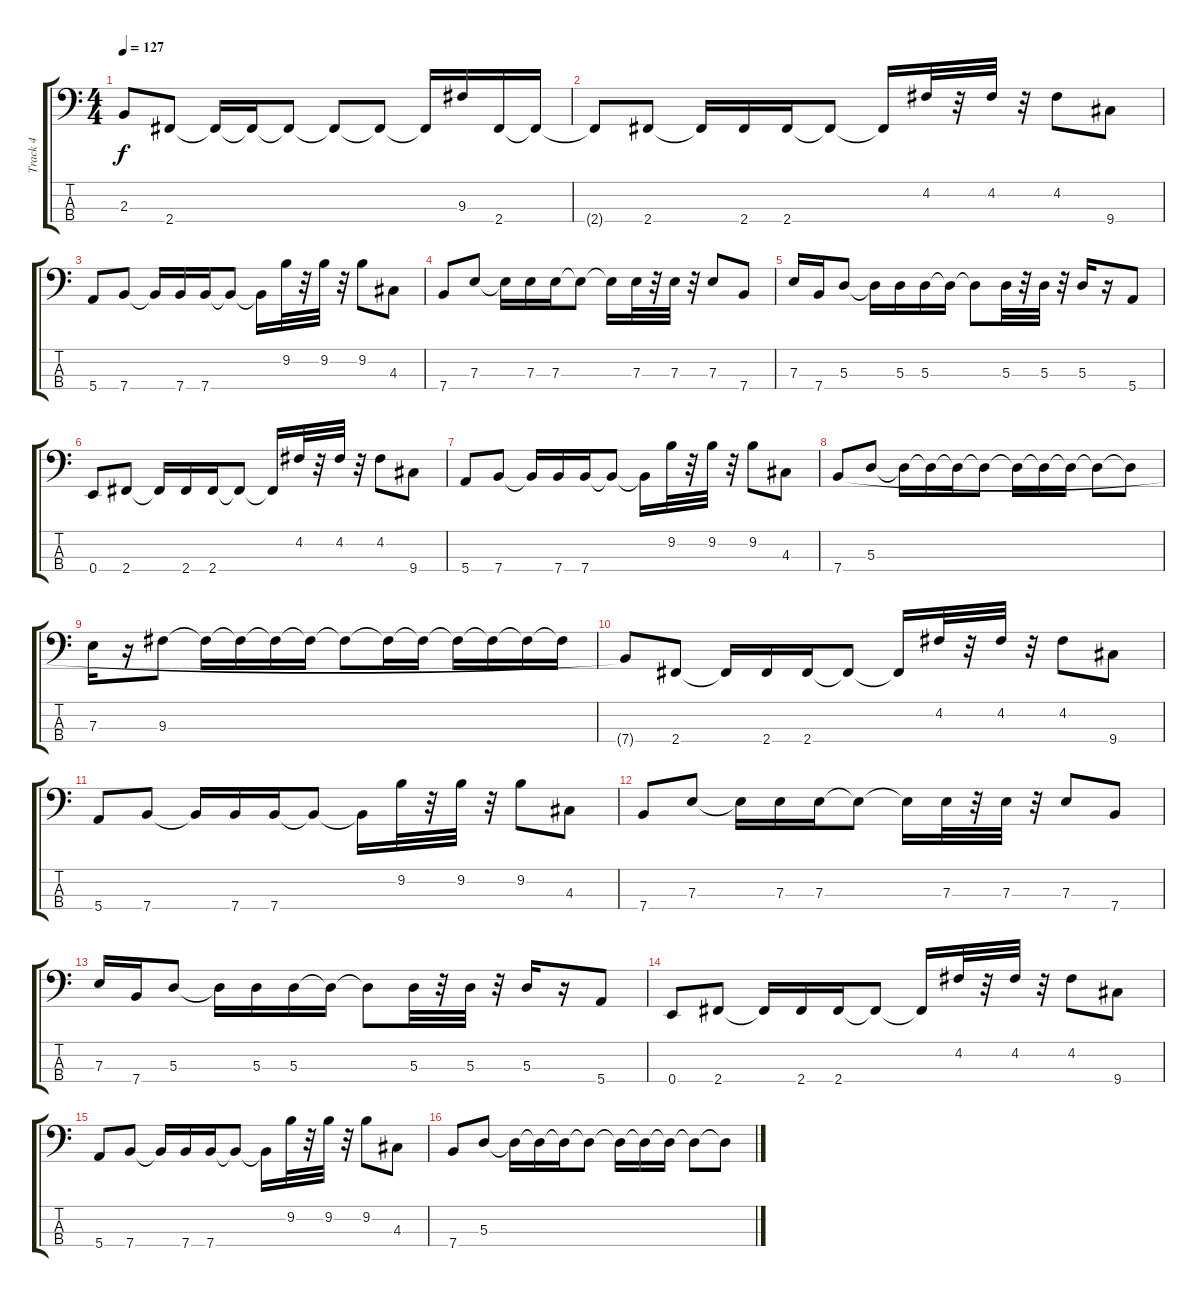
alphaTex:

\track ("Track 4" "Track 4") {instrument electricbassfinger}
\staff {score tabs}
\tuning (G2 D2 A1 E1) {hide}
\ts (4 4)
\tempo 127
\clef f4
\ks c
2.3.8{dy f} 2.4.8 2.4{t}.16 2.4{t}.16 2.4{t}.8 2.4{t}.8 2.4{t}.8 2.4{t}.16 9.3.16 2.4.16 2.4{t}.16 |
2.4{t}.8 2.4.8 2.4{t}.16 2.4.16 2.4.16 2.4{t}.8 2.4{t}.16 4.2.32 r.32 4.2.32 r.32 4.2.8 9.4.8 |
5.4.8 7.4.8 7.4{t}.16 7.4.16 7.4.16 7.4{t}.8 7.4{t}.16 9.2.32 r.32 9.2.32 r.32 9.2.8 4.3.8 |
7.4.8 7.3.8 7.3{t}.16 7.3.16 7.3.16 7.3{t}.8 7.3{t}.16 7.3.32 r.32 7.3.32 r.32 7.3.8 7.4.8 |
7.3.16 7.4.16 5.3.8 5.3{t}.16 5.3.16 5.3.16 5.3{t}.16 5.3{t}.8 5.3.32 r.32 5.3.32 r.32 5.3.16 r.16 5.4.8 |
0.4.8 2.4.8 2.4{t}.16 2.4.16 2.4.16 2.4{t}.8 2.4{t}.16 4.2.32 r.32 4.2.32 r.32 4.2.8 9.4.8 |
5.4.8 7.4.8 7.4{t}.16 7.4.16 7.4.16 7.4{t}.8 7.4{t}.16 9.2.32 r.32 9.2.32 r.32 9.2.8 4.3.8 |
7.4.8 5.3.8 5.3{t}.16 5.3{t}.16 5.3{t}.16 5.3{t}.8 5.3{t}.16 5.3{t}.16 5.3{t}.16 5.3{t}.8 5.3{t}.8 |
7.3.16 r.16 9.3.8 9.3{t}.16 9.3{t}.16 9.3{t}.16 9.3{t}.16 9.3{t}.8 9.3{t}.16 9.3{t}.16 9.3{t}.16 9.3{t}.16 9.3{t}.16 9.3{t}.16 |
7.4{t}.8 2.4.8 2.4{t}.16 2.4.16 2.4.16 2.4{t}.8 2.4{t}.16 4.2.32 r.32 4.2.32 r.32 4.2.8 9.4.8 |
5.4.8 7.4.8 7.4{t}.16 7.4.16 7.4.16 7.4{t}.8 7.4{t}.16 9.2.32 r.32 9.2.32 r.32 9.2.8 4.3.8 |
7.4.8 7.3.8 7.3{t}.16 7.3.16 7.3.16 7.3{t}.8 7.3{t}.16 7.3.32 r.32 7.3.32 r.32 7.3.8 7.4.8 |
7.3.16 7.4.16 5.3.8 5.3{t}.16 5.3.16 5.3.16 5.3{t}.16 5.3{t}.8 5.3.32 r.32 5.3.32 r.32 5.3.16 r.16 5.4.8 |
0.4.8 2.4.8 2.4{t}.16 2.4.16 2.4.16 2.4{t}.8 2.4{t}.16 4.2.32 r.32 4.2.32 r.32 4.2.8 9.4.8 |
5.4.8 7.4.8 7.4{t}.16 7.4.16 7.4.16 7.4{t}.8 7.4{t}.16 9.2.32 r.32 9.2.32 r.32 9.2.8 4.3.8 |
7.4.8 5.3.8 5.3{t}.16 5.3{t}.16 5.3{t}.16 5.3{t}.8 5.3{t}.16 5.3{t}.16 5.3{t}.16 5.3{t}.8 5.3{t}.8
